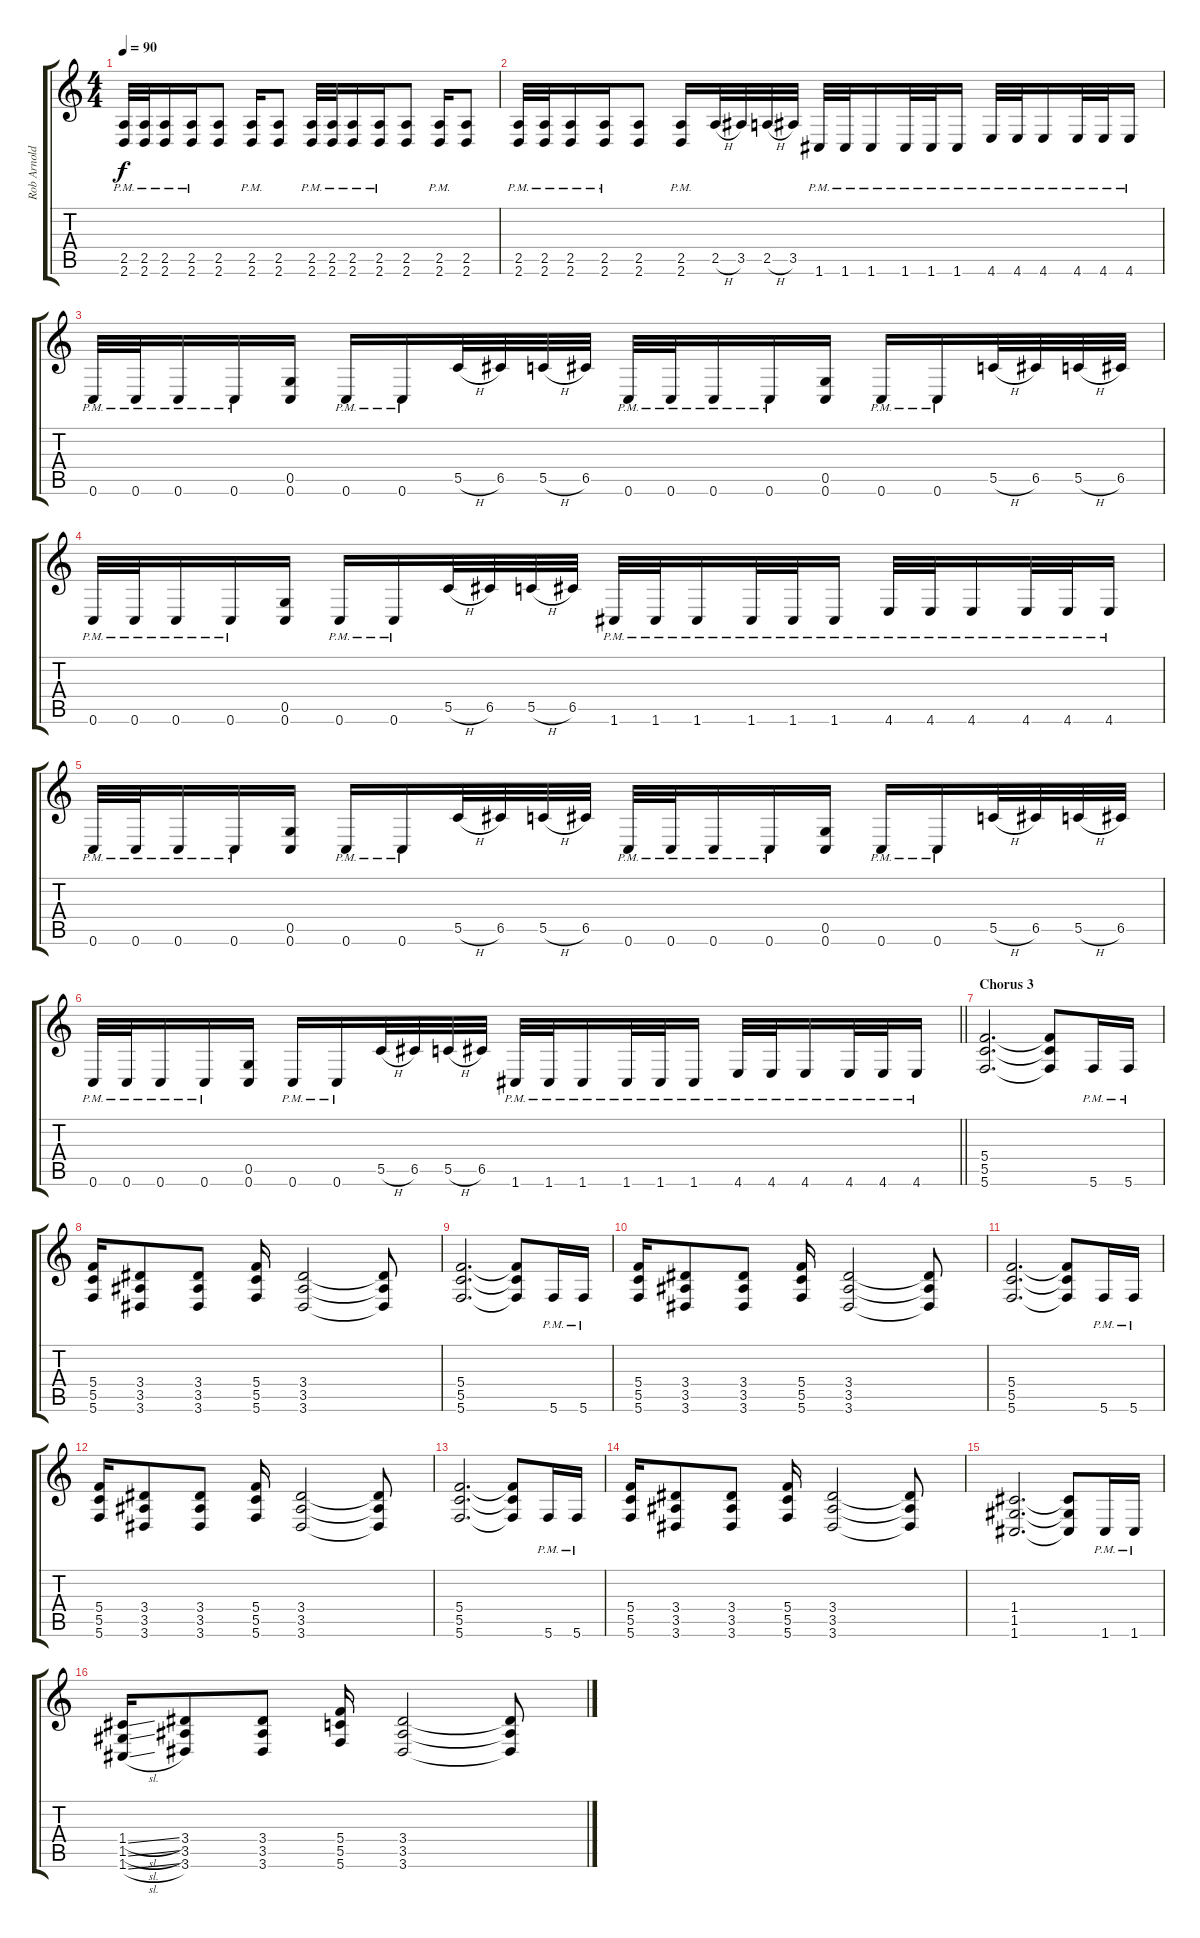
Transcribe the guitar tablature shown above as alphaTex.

\track ("Rob Arnold" "Rob Arnold") {instrument distortionguitar}
\staff {score tabs}
\tuning (D4 A3 F3 C3 G2 C2) {hide}
\ts (4 4)
\tempo 90
\clef g2
\ks c
(2.5{pm} 2.6{pm}).32{dy f} (2.5{pm} 2.6{pm}).32 (2.5{pm} 2.6{pm}).16 (2.5{pm} 2.6{pm}).16 (2.5 2.6).8 (2.5{pm} 2.6{pm}).16 (2.5 2.6).8 (2.5{pm} 2.6{pm}).32 (2.5{pm} 2.6{pm}).32 (2.5{pm} 2.6{pm}).16 (2.5{pm} 2.6{pm}).16 (2.5 2.6).8 (2.5{pm} 2.6{pm}).16 (2.5 2.6).8 |
(2.5{pm} 2.6{pm}).32 (2.5{pm} 2.6{pm}).32 (2.5{pm} 2.6{pm}).16 (2.5{pm} 2.6{pm}).16 (2.5 2.6).8 (2.5{pm} 2.6{pm}).16 2.5{h}.32 3.5.32 2.5{h}.32 3.5.32 1.6{pm}.32 1.6{pm}.32 1.6{pm}.16 1.6{pm}.32 1.6{pm}.32 1.6{pm}.16 4.6{pm}.32 4.6{pm}.32 4.6{pm}.16 4.6{pm}.32 4.6{pm}.32 4.6{pm}.16 |
0.6{pm}.32 0.6{pm}.32 0.6{pm}.16 0.6{pm}.16 (0.5 0.6).16 0.6{pm}.16 0.6{pm}.16 5.5{h}.32 6.5.32 5.5{h}.32 6.5.32 0.6{pm}.32 0.6{pm}.32 0.6{pm}.16 0.6{pm}.16 (0.5 0.6).16 0.6{pm}.16 0.6{pm}.16 5.5{h}.32 6.5.32 5.5{h}.32 6.5.32 |
0.6{pm}.32 0.6{pm}.32 0.6{pm}.16 0.6{pm}.16 (0.5 0.6).16 0.6{pm}.16 0.6{pm}.16 5.5{h}.32 6.5.32 5.5{h}.32 6.5.32 1.6{pm}.32 1.6{pm}.32 1.6{pm}.16 1.6{pm}.32 1.6{pm}.32 1.6{pm}.16 4.6{pm}.32 4.6{pm}.32 4.6{pm}.16 4.6{pm}.32 4.6{pm}.32 4.6{pm}.16 |
0.6{pm}.32 0.6{pm}.32 0.6{pm}.16 0.6{pm}.16 (0.5 0.6).16 0.6{pm}.16 0.6{pm}.16 5.5{h}.32 6.5.32 5.5{h}.32 6.5.32 0.6{pm}.32 0.6{pm}.32 0.6{pm}.16 0.6{pm}.16 (0.5 0.6).16 0.6{pm}.16 0.6{pm}.16 5.5{h}.32 6.5.32 5.5{h}.32 6.5.32 |
\barLineRight lightlight
0.6{pm}.32 0.6{pm}.32 0.6{pm}.16 0.6{pm}.16 (0.5 0.6).16 0.6{pm}.16 0.6{pm}.16 5.5{h}.32 6.5.32 5.5{h}.32 6.5.32 1.6{pm}.32 1.6{pm}.32 1.6{pm}.16 1.6{pm}.32 1.6{pm}.32 1.6{pm}.16 4.6{pm}.32 4.6{pm}.32 4.6{pm}.16 4.6{pm}.32 4.6{pm}.32 4.6{pm}.16 |
\section ("" "Chorus 3")
(5.4 5.5 5.6).2{d} (5.4{t} 5.5{t} 5.6{t}).8 5.6{pm}.16 5.6{pm}.16 |
(5.4 5.5 5.6).16 (3.4 3.5 3.6).8 (3.4 3.5 3.6).8 (5.4 5.5 5.6).16 (3.4 3.5 3.6).2 (3.4{t} 3.5{t} 3.6{t}).8 |
(5.4 5.5 5.6).2{d} (5.4{t} 5.5{t} 5.6{t}).8 5.6{pm}.16 5.6{pm}.16 |
(5.4 5.5 5.6).16 (3.4 3.5 3.6).8 (3.4 3.5 3.6).8 (5.4 5.5 5.6).16 (3.4 3.5 3.6).2 (3.4{t} 3.5{t} 3.6{t}).8 |
(5.4 5.5 5.6).2{d} (5.4{t} 5.5{t} 5.6{t}).8 5.6{pm}.16 5.6{pm}.16 |
(5.4 5.5 5.6).16 (3.4 3.5 3.6).8 (3.4 3.5 3.6).8 (5.4 5.5 5.6).16 (3.4 3.5 3.6).2 (3.4{t} 3.5{t} 3.6{t}).8 |
(5.4 5.5 5.6).2{d} (5.4{t} 5.5{t} 5.6{t}).8 5.6{pm}.16 5.6{pm}.16 |
(5.4 5.5 5.6).16 (3.4 3.5 3.6).8 (3.4 3.5 3.6).8 (5.4 5.5 5.6).16 (3.4 3.5 3.6).2 (3.4{t} 3.5{t} 3.6{t}).8 |
(1.4 1.5 1.6).2{d} (1.4{t} 1.5{t} 1.6{t}).8 1.6{pm}.16 1.6{pm}.16 |
(1.4{sl} 1.5{sl} 1.6{sl}).16 (3.4 3.5 3.6).8 (3.4 3.5 3.6).8 (5.4 5.5 5.6).16 (3.4 3.5 3.6).2 (3.4{t} 3.5{t} 3.6{t}).8
